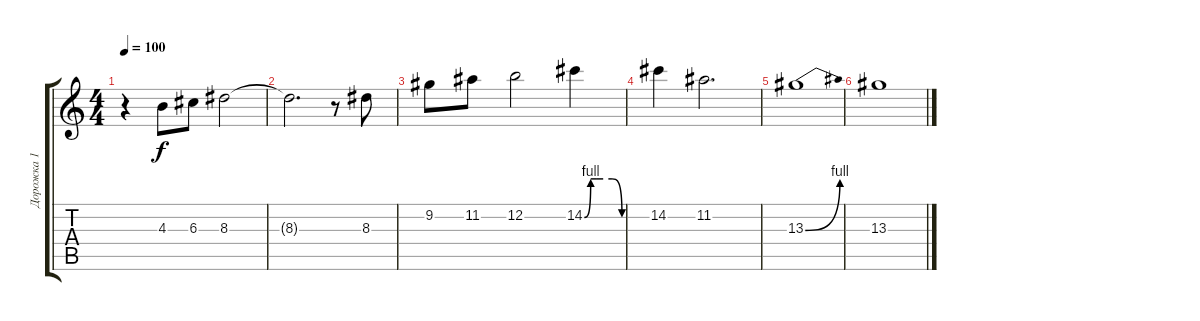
\track ("Дорожка 1" "Дорожка 1") {instrument overdrivenguitar}
\staff {score tabs}
\tuning (E4 B3 G3 D3 A2 E2) {hide}
\ts (4 4)
\tempo 100
\clef g2
\ks c
r.4{dy f} 4.3.8 6.3.8 8.3.2 |
8.3{t}.2{d} r.8 8.3.8 |
9.2.8 11.2.8 12.2.2 14.2{be (custom 0 0 10 4 20 4 30 4 44 4 60 0)}.4 |
14.2.4 11.2.2{d} |
13.3{be (bend 0 0 60 4)}.1 |
13.3.1
